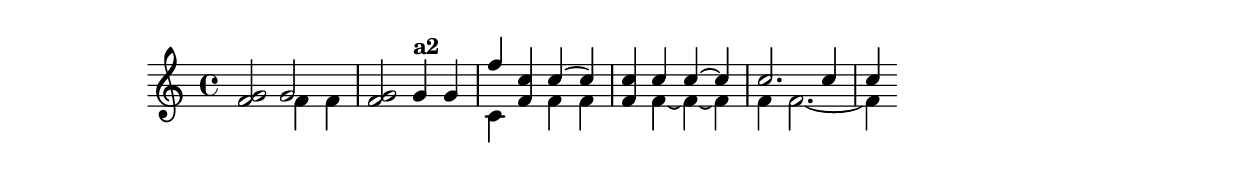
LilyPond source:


\header {
  texidoc ="The new part combiner stays apart from:
@itemize @bullet
@item different durations,
@item different articulations (taking into account only slur/@/beam/@/tie), and
@item wide pitch ranges.
@end itemize
"
}

\layout { ragged-right = ##t }

\version "2.21.0"

vone =  \relative {
  g'2 g    g  g4 g f' c c( c) c c  c ~ c
  c2. c4   c
}
vtwo =  \relative {
  f'2 f4 f f2 g4 g c, f f  f  f f~ f ~ f
  f4 f2. ~ 4
}


\partCombine \vone \vtwo

 

 
